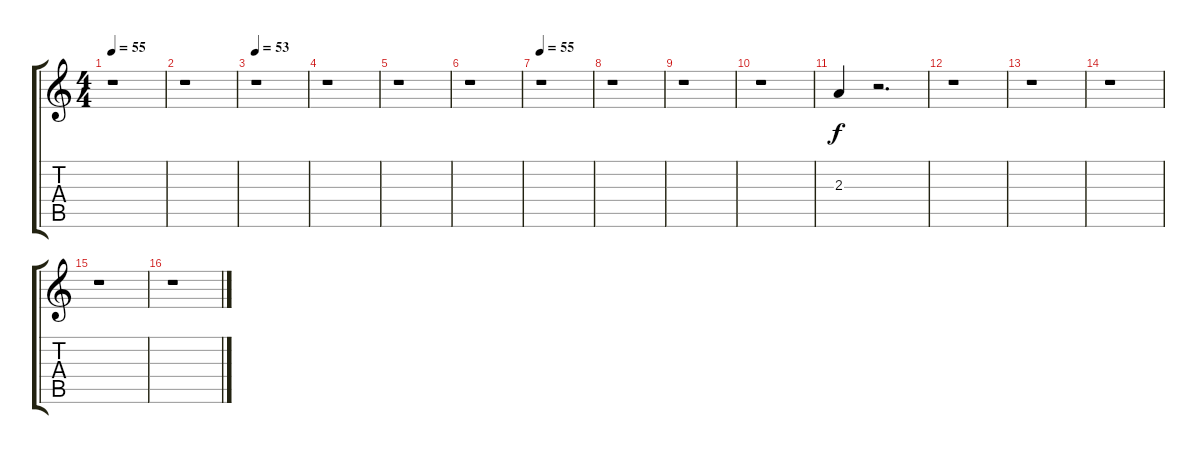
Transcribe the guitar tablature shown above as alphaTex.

\track "" {instrument acousticguitarnylon}
\staff {score tabs}
\tuning (E4 B3 G3 D3 A2 E2) {hide}
\ts (4 4)
\tempo 55
\clef g2
\ks c
r.1{dy f} |
r.1 |
\tempo 53
r.1 |
r.1 |
r.1 |
r.1 |
\tempo 55
r.1 |
r.1 |
r.1 |
r.1 |
2.3.4 r.2{d} |
r.1 |
r.1 |
r.1 |
r.1 |
r.1
